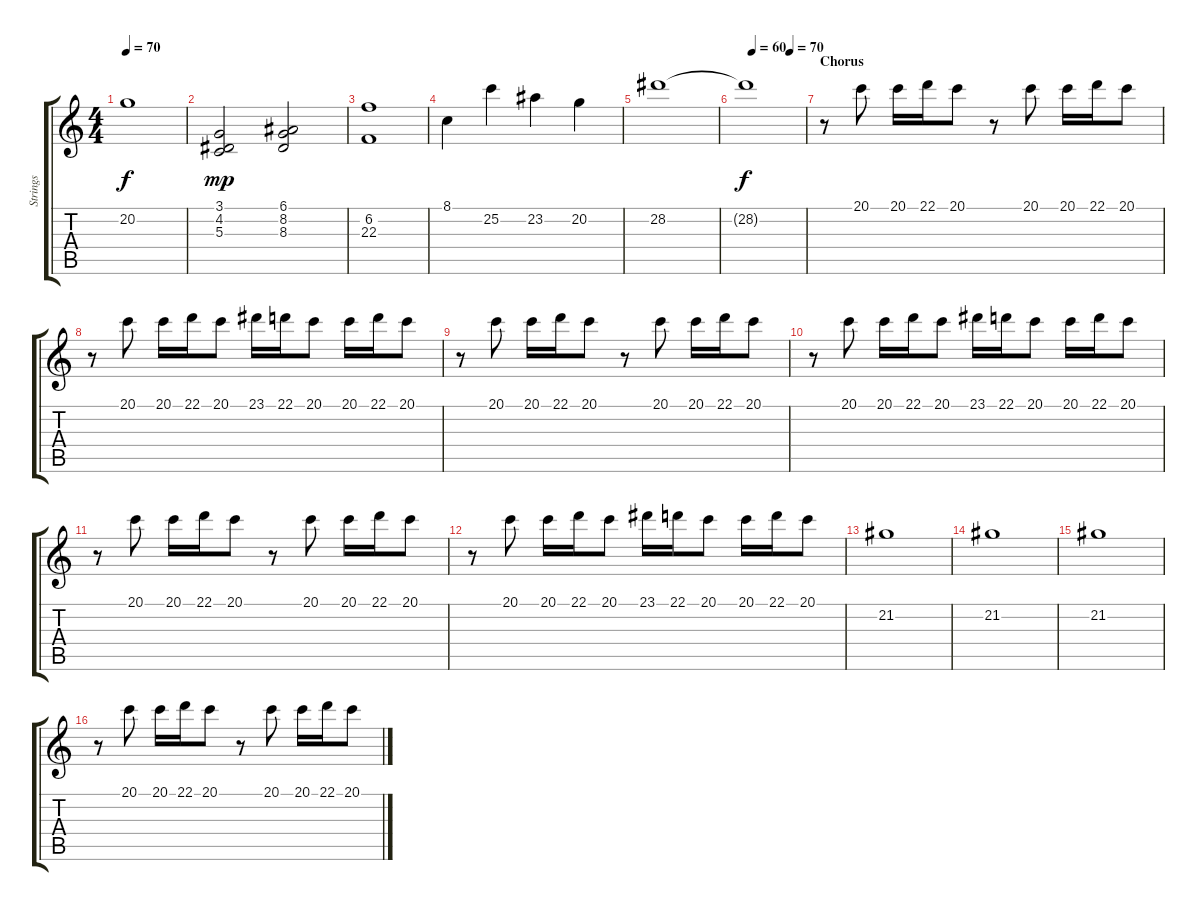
\track ("Strings" "Strings") {instrument stringensemble1}
\staff {score tabs}
\tuning (E4 B3 G3 D3 A2 E2) {hide}
\ts (4 4)
\tempo 70
\clef g2
\ks c
20.2{t}.1{dy f} |
(3.1 4.2 5.3).2{dy mp} (6.1 8.2 8.3).2 |
(6.2 22.3).1 |
8.1.4 25.2.4 23.2.4 20.2.4 |
28.2.1 |
\tempo (60 0.125)
\tempo (70 0.75)
28.2{t}.1{dy f} |
\section ("" "Chorus ")
r.8 20.1.8 20.1.16 22.1.16 20.1.8 r.8 20.1.8 20.1.16 22.1.16 20.1.8 |
r.8 20.1.8 20.1.16 22.1.16 20.1.8 23.1.16 22.1.16 20.1.8 20.1.16 22.1.16 20.1.8 |
r.8 20.1.8 20.1.16 22.1.16 20.1.8 r.8 20.1.8 20.1.16 22.1.16 20.1.8 |
r.8 20.1.8 20.1.16 22.1.16 20.1.8 23.1.16 22.1.16 20.1.8 20.1.16 22.1.16 20.1.8 |
r.8 20.1.8 20.1.16 22.1.16 20.1.8 r.8 20.1.8 20.1.16 22.1.16 20.1.8 |
r.8 20.1.8 20.1.16 22.1.16 20.1.8 23.1.16 22.1.16 20.1.8 20.1.16 22.1.16 20.1.8 |
21.2.1 |
21.2.1 |
21.2.1 |
r.8 20.1.8 20.1.16 22.1.16 20.1.8 r.8 20.1.8 20.1.16 22.1.16 20.1.8
